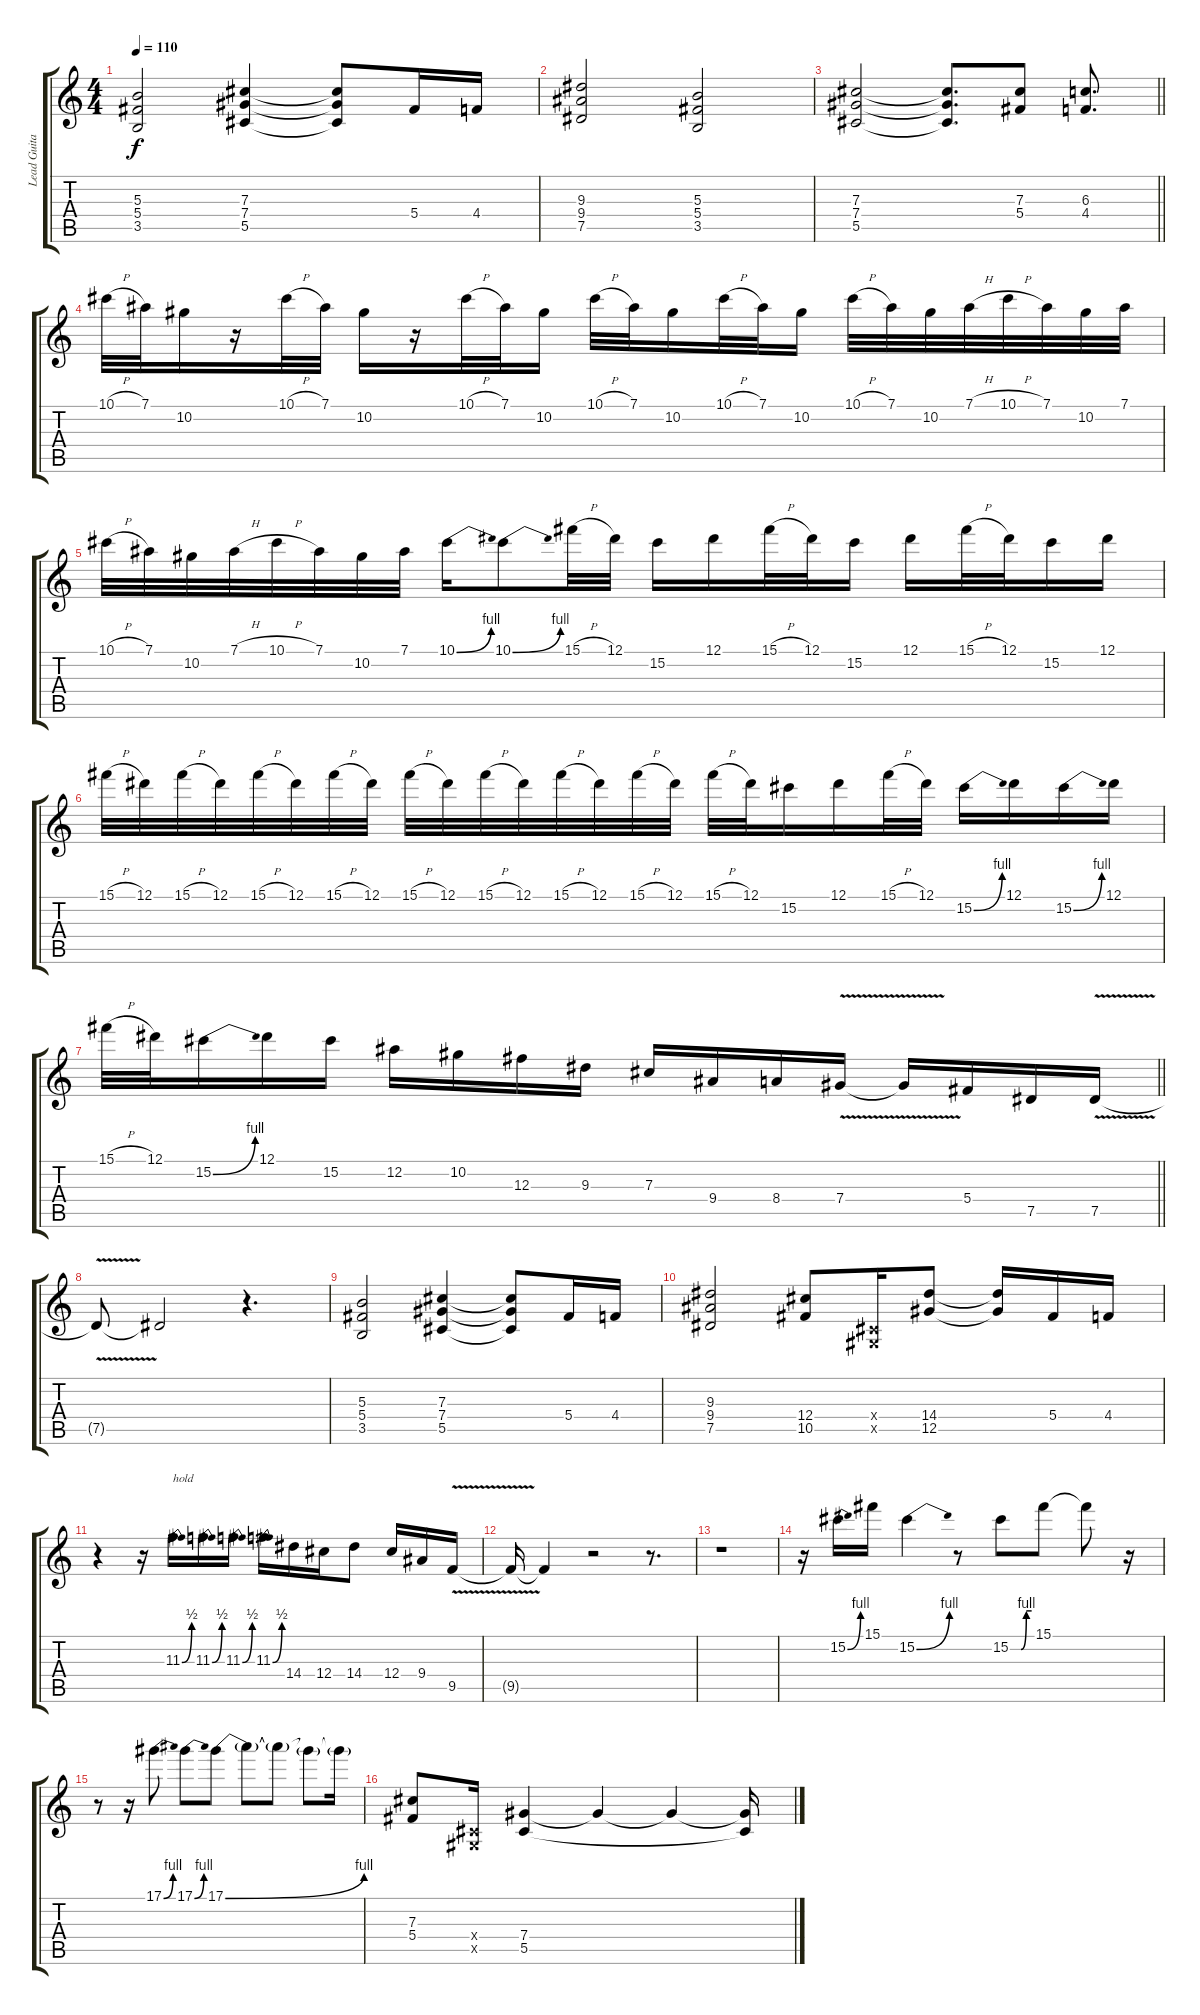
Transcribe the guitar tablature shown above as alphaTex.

\track ("Lead Guitar" "Lead Guita") {instrument distortionguitar}
\staff {score tabs}
\tuning (Eb4 Bb3 Gb3 Db3 Ab2 Eb2) {hide}
\ts (4 4)
\tempo 110
\clef g2
\ks c
(5.3 5.4 3.5).2{dy f} (7.3 7.4 5.5).4 (7.3{t} 7.4{t} 5.5{t}).8 5.4.16 4.4.16 |
(9.3 9.4 7.5).2 (5.3 5.4 3.5).2 |
\barLineRight lightlight
(7.3 7.4 5.5).2 (7.3{t} 7.4{t} 5.5{t}).8{d} (7.3 5.4).8 (6.3 4.4).8{d} |
10.1{h}.32 7.1.32 10.2.16 r.16 10.1{h}.32 7.1.32 10.2.16 r.16 10.1{h}.32 7.1.32 10.2.16 10.1{h}.32 7.1.32 10.2.16 10.1{h}.32 7.1.32 10.2.16 10.1{h}.32 7.1.32 10.2.32 7.1{h}.32 10.1{h}.32 7.1.32 10.2.32 7.1.32 |
10.1{h}.32 7.1.32 10.2.32 7.1{h}.32 10.1{h}.32 7.1.32 10.2.32 7.1.32 10.1{be (bend 0 0 60 4)}.16 10.1{be (bend 0 0 60 4)}.8 15.1{h}.32 12.1.32 15.2.16 12.1.16 15.1{h}.32 12.1.32 15.2.16 12.1.16 15.1{h}.32 12.1.32 15.2.16 12.1.16 |
15.1{h}.32 12.1.32 15.1{h}.32 12.1.32 15.1{h}.32 12.1.32 15.1{h}.32 12.1.32 15.1{h}.32 12.1.32 15.1{h}.32 12.1.32 15.1{h}.32 12.1.32 15.1{h}.32 12.1.32 15.1{h}.32 12.1.32 15.2.16 12.1.16 15.1{h}.32 12.1.32 15.2{be (bend 0 0 60 4)}.16 12.1.16 15.2{be (bend 0 0 60 4)}.16 12.1.16 |
\barLineRight lightlight
15.1{h}.32 12.1.32 15.2{be (bend 0 0 60 4)}.16 12.1.16 15.2.16 12.2.16 10.2.16 12.3.16 9.3.16 7.3.16 9.4.16 8.4.16 7.4{v}.16 7.4{t}.16 5.4.16 7.5.16 7.5{v}.16 |
7.5{t}.8 7.5{t}.2 r.4{d} |
(5.3 5.4 3.5).2 (7.3 7.4 5.5).4 (7.3{t} 7.4{t} 5.5{t}).8 5.4.16 4.4.16 |
(9.3 9.4 7.5).2 (12.4 10.5).8 (0.4{x} 0.5{x}).16 (14.4 12.5).8 (14.4{t} 12.5{t}).16 5.4.16 4.4.16 |
r.4 r.16 11.3{be (bend 0 0 60 2)}.16{txt "hold"} 11.3{be (bend 0 0 60 2)}.16 11.3{be (bend 0 0 60 2)}.16 11.3{be (bend 0 0 60 2)}.16 14.4.16 12.4.16 14.4.8 12.4.16 9.4.16 9.5{v}.16 |
9.5{t}.16 9.5{t}.4 r.2 r.8{d} |
r.1 |
r.16 15.2{be (bend 0 0 60 4)}.16 15.1.16 15.2{be (bend 0 0 60 4)}.4 r.8 15.2{be (custom 0 0 30 0 45 4 60 4)}.8 15.1.8 15.1{t}.8 r.16 |
r.8 r.16 17.1{be (bend 0 0 60 4)}.8 17.1{be (bend 0 0 60 4)}.8 17.1{be (bend 0 0 60 4)}.8 17.1{t}.8 17.1{t}.8 17.1{t}.8 17.1{t}.16 |
(7.3 5.4).8 (0.4{x} 0.5{x}).16 (7.4 5.5).4 7.4{t}.4 7.4{t}.4 (7.4{t} 5.5{t}).16
